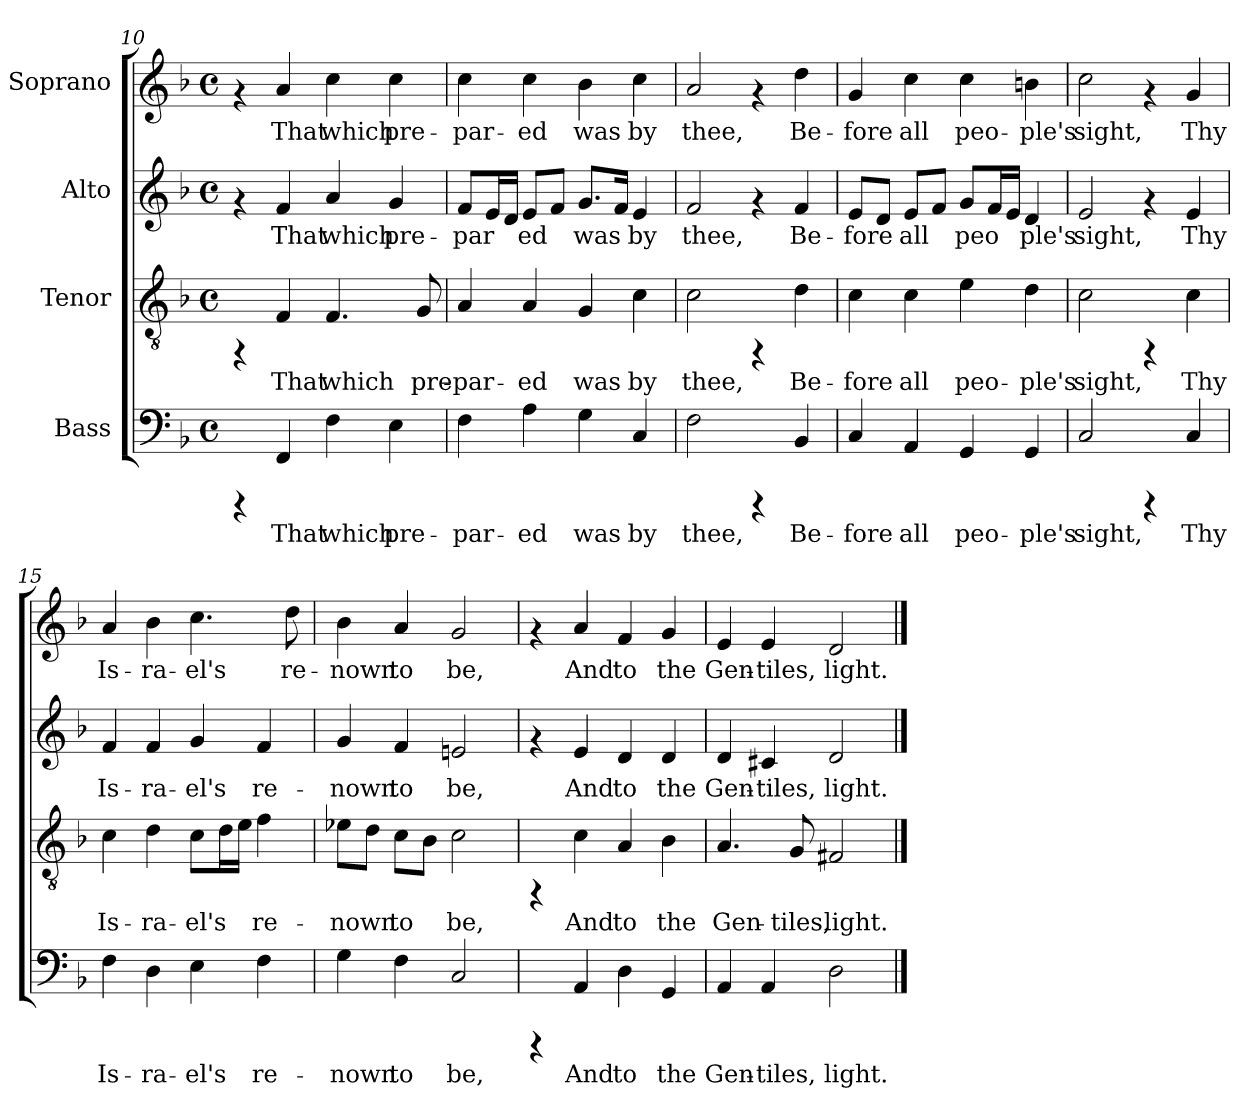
**kern	**text	**kern	**text	**kern	**text	**kern	**text
*part4	*part4	*part3	*part3	*part2	*part2	*part1	*part1
*staff4	*staff4	*staff3	*staff3	*staff2	*staff2	*staff1	*staff1
*I"Bass	*	*I"Tenor	*	*I"Alto	*	*I"Soprano	*
*clefF4	*	*clefGv2	*	*clefG2	*	*clefG2	*
*k[b-]	*	*k[b-]	*	*k[b-]	*	*k[b-]	*
*F:	*	*F:	*	*F:	*	*F:	*
*M4/4	*	*M4/4	*	*M4/4	*	*M4/4	*
*met(c)	*	*met(c)	*	*met(c)	*	*met(c)	*
=10	=10	=10	=10	=10	=10	=10	=10
4rCCC	.	4rFF	.	4rf	.	4rf	.
!	!LO:LY:b:cj	!	!LO:LY:b:cj	!	!LO:LY:b:cj	!	!LO:LY:b:cj
4FF/	That	4F/	That	4f/	That	4a/	That
!	!LO:LY:b:cj	!	!LO:LY:b:cj	!	!LO:LY:b:cj	!	!LO:LY:b:cj
4F\	which	4.F/	which	4a/	which	4cc\	which
!	!LO:LY:b:cj	!	!	!	!LO:LY:b:cj	!	!LO:LY:b:cj
4E\	pre-	.	.	4g/	pre-	4cc\	pre-
!	!	!	!LO:LY:b:cj	!	!	!	!
.	.	8G/	pre-	.	.	.	.
=11	=11	=11	=11	=11	=11	=11	=11
!	!LO:LY:b:cj	!	!LO:LY:b:cj	!	!LO:LY:b:cj	!	!LO:LY:b:cj
4F\	-par-	4A/	-par-	8f/L	-par-	4cc\	-par-
!	!	!	!	!	!LO:LY:b:cj	!	!
.	.	.	.	16e/	--	.	.
!	!	!	!	!	!LO:LY:b:cj	!	!
.	.	.	.	16d/J	--	.	.
!	!LO:LY:b:cj	!	!LO:LY:b:cj	!	!LO:LY:b:cj	!	!LO:LY:b:cj
4A\	-ed	4A/	-ed	8e/L	-ed	4cc\	-ed
!	!	!	!	!	!LO:LY:b:cj	!	!
.	.	.	.	8f/J	.	.	.
!	!LO:LY:b:cj	!	!LO:LY:b:cj	!	!LO:LY:b:cj	!	!LO:LY:b:cj
4G\	was	4G/	was	8.g/L	was	4b-\	was
!	!	!	!	!	!LO:LY:b:cj	!	!
.	.	.	.	16f/J	.	.	.
!	!LO:LY:b:cj	!	!LO:LY:b:cj	!	!LO:LY:b:cj	!	!LO:LY:b:cj
4C/	by	4c\	by	4e/	by	4cc\	by
=12	=12	=12	=12	=12	=12	=12	=12
!	!LO:LY:b:cj	!	!LO:LY:b:cj	!	!LO:LY:b:cj	!	!LO:LY:b:cj
2F\	thee,	2c\	thee,	2f/	thee,	2a/	thee,
4rCCC	.	4rFF	.	4rf	.	4rf	.
!	!LO:LY:b:cj	!	!LO:LY:b:cj	!	!LO:LY:b:cj	!	!LO:LY:b:cj
4BB-/	Be-	4d\	Be-	4f/	Be-	4dd\	Be-
!!LO:PB:g=z
=13	=13	=13	=13	=13	=13	=13	=13
!	!LO:LY:b:cj	!	!LO:LY:b:cj	!	!LO:LY:b:cj	!	!LO:LY:b:cj
4C/	-fore	4c\	-fore	8e/L	-fore	4g/	-fore
!	!	!	!	!	!LO:LY:b:cj	!	!
.	.	.	.	8d/J	.	.	.
!	!LO:LY:b:cj	!	!LO:LY:b:cj	!	!LO:LY:b:cj	!	!LO:LY:b:cj
4AA/	all	4c\	all	8e/L	all	4cc\	all
!	!	!	!	!	!LO:LY:b:cj	!	!
.	.	.	.	8f/J	.	.	.
!	!LO:LY:b:cj	!	!LO:LY:b:cj	!	!LO:LY:b:cj	!	!LO:LY:b:cj
4GG/	peo-	4e\	peo-	8g/L	peo-	4cc\	peo-
!	!	!	!	!	!LO:LY:b:cj	!	!
.	.	.	.	16f/	--	.	.
!	!	!	!	!	!LO:LY:b:cj	!	!
.	.	.	.	16e/J	--	.	.
!	!LO:LY:b:cj	!	!LO:LY:b:cj	!	!LO:LY:b:cj	!	!LO:LY:b:cj
4GG/	-ple's	4d\	-ple's	4d/	-ple's	4bn\	-ple's
=14	=14	=14	=14	=14	=14	=14	=14
!	!LO:LY:b:cj	!	!LO:LY:b:cj	!	!LO:LY:b:cj	!	!LO:LY:b:cj
2C/	sight,	2c\	sight,	2e/	sight,	2cc\	sight,
4rCCC	.	4rFF	.	4rf	.	4rf	.
!	!LO:LY:b:cj	!	!LO:LY:b:cj	!	!LO:LY:b:cj	!	!LO:LY:b:cj
4C/	Thy	4c\	Thy	4e/	Thy	4g/	Thy
=15	=15	=15	=15	=15	=15	=15	=15
!	!LO:LY:b:cj	!	!LO:LY:b:cj	!	!LO:LY:b:cj	!	!LO:LY:b:cj
4F\	Is-	4c\	Is-	4f/	Is-	4a/	Is-
!	!LO:LY:b:cj	!	!LO:LY:b:cj	!	!LO:LY:b:cj	!	!LO:LY:b:cj
4D\	-ra-	4d\	-ra-	4f/	-ra-	4b-\	-ra-
!	!LO:LY:b:cj	!	!LO:LY:b:cj	!	!LO:LY:b:cj	!	!LO:LY:b:cj
4E\	-el's	8c\L	-el's	4g/	-el's	4.cc\	-el's
!	!	!	!LO:LY:b:cj	!	!	!	!
.	.	16d\	.	.	.	.	.
!	!	!	!LO:LY:b:cj	!	!	!	!
.	.	16e\J	.	.	.	.	.
!	!LO:LY:b:cj	!	!LO:LY:b:cj	!	!LO:LY:b:cj	!	!
4F\	re-	4f\	re-	4f/	re-	.	.
!	!	!	!	!	!	!	!LO:LY:b:cj
.	.	.	.	.	.	8dd\	re-
=16	=16	=16	=16	=16	=16	=16	=16
!	!LO:LY:b:cj	!	!LO:LY:b:cj	!	!LO:LY:b:cj	!	!LO:LY:b:cj
4G\	-nown	8e-X\L	-nown	4g/	-nown	4b-\	-nown
!	!	!	!LO:LY:b:cj	!	!	!	!
.	.	8d\J	.	.	.	.	.
!	!LO:LY:b:cj	!	!LO:LY:b:cj	!	!LO:LY:b:cj	!	!LO:LY:b:cj
4F\	to	8c\L	to	4f/	to	4a/	to
!	!	!	!LO:LY:b:cj	!	!	!	!
.	.	8B-\J	.	.	.	.	.
!	!LO:LY:b:cj	!	!LO:LY:b:cj	!	!LO:LY:b:cj	!	!LO:LY:b:cj
2C/	be,	2c\	be,	2en/	be,	2g/	be,
=17	=17	=17	=17	=17	=17	=17	=17
4rCCC	.	4rFF	.	4rf	.	4rf	.
!	!LO:LY:b:cj	!	!LO:LY:b:cj	!	!LO:LY:b:cj	!	!LO:LY:b:cj
4AA/	And	4c\	And	4e/	And	4a/	And
!	!LO:LY:b:cj	!	!LO:LY:b:cj	!	!LO:LY:b:cj	!	!LO:LY:b:cj
4D\	to	4A/	to	4d/	to	4f/	to
!	!LO:LY:b:cj	!	!LO:LY:b:cj	!	!LO:LY:b:cj	!	!LO:LY:b:cj
4GG/	the	4B-\	the	4d/	the	4g/	the
=18	=18	=18	=18	=18	=18	=18	=18
!	!LO:LY:b:cj	!	!LO:LY:b:cj	!	!LO:LY:b:cj	!	!LO:LY:b:cj
4AA/	Gen-	4.A/	Gen-	4d/	Gen-	4e/	Gen-
!	!LO:LY:b:cj	!	!	!	!LO:LY:b:cj	!	!LO:LY:b:cj
4AA/	-tiles,	.	.	4c#X/	-tiles,	4e/	-tiles,
!	!	!	!LO:LY:b:cj	!	!	!	!
.	.	8G/	-tiles,	.	.	.	.
!	!LO:LY:b:cj	!	!LO:LY:b:cj	!	!LO:LY:b:cj	!	!LO:LY:b:cj
2D\	light.	2F#X/	light.	2d/	light.	2d/	light.
==	==	==	==	==	==	==	==
*-	*-	*-	*-	*-	*-	*-	*-
